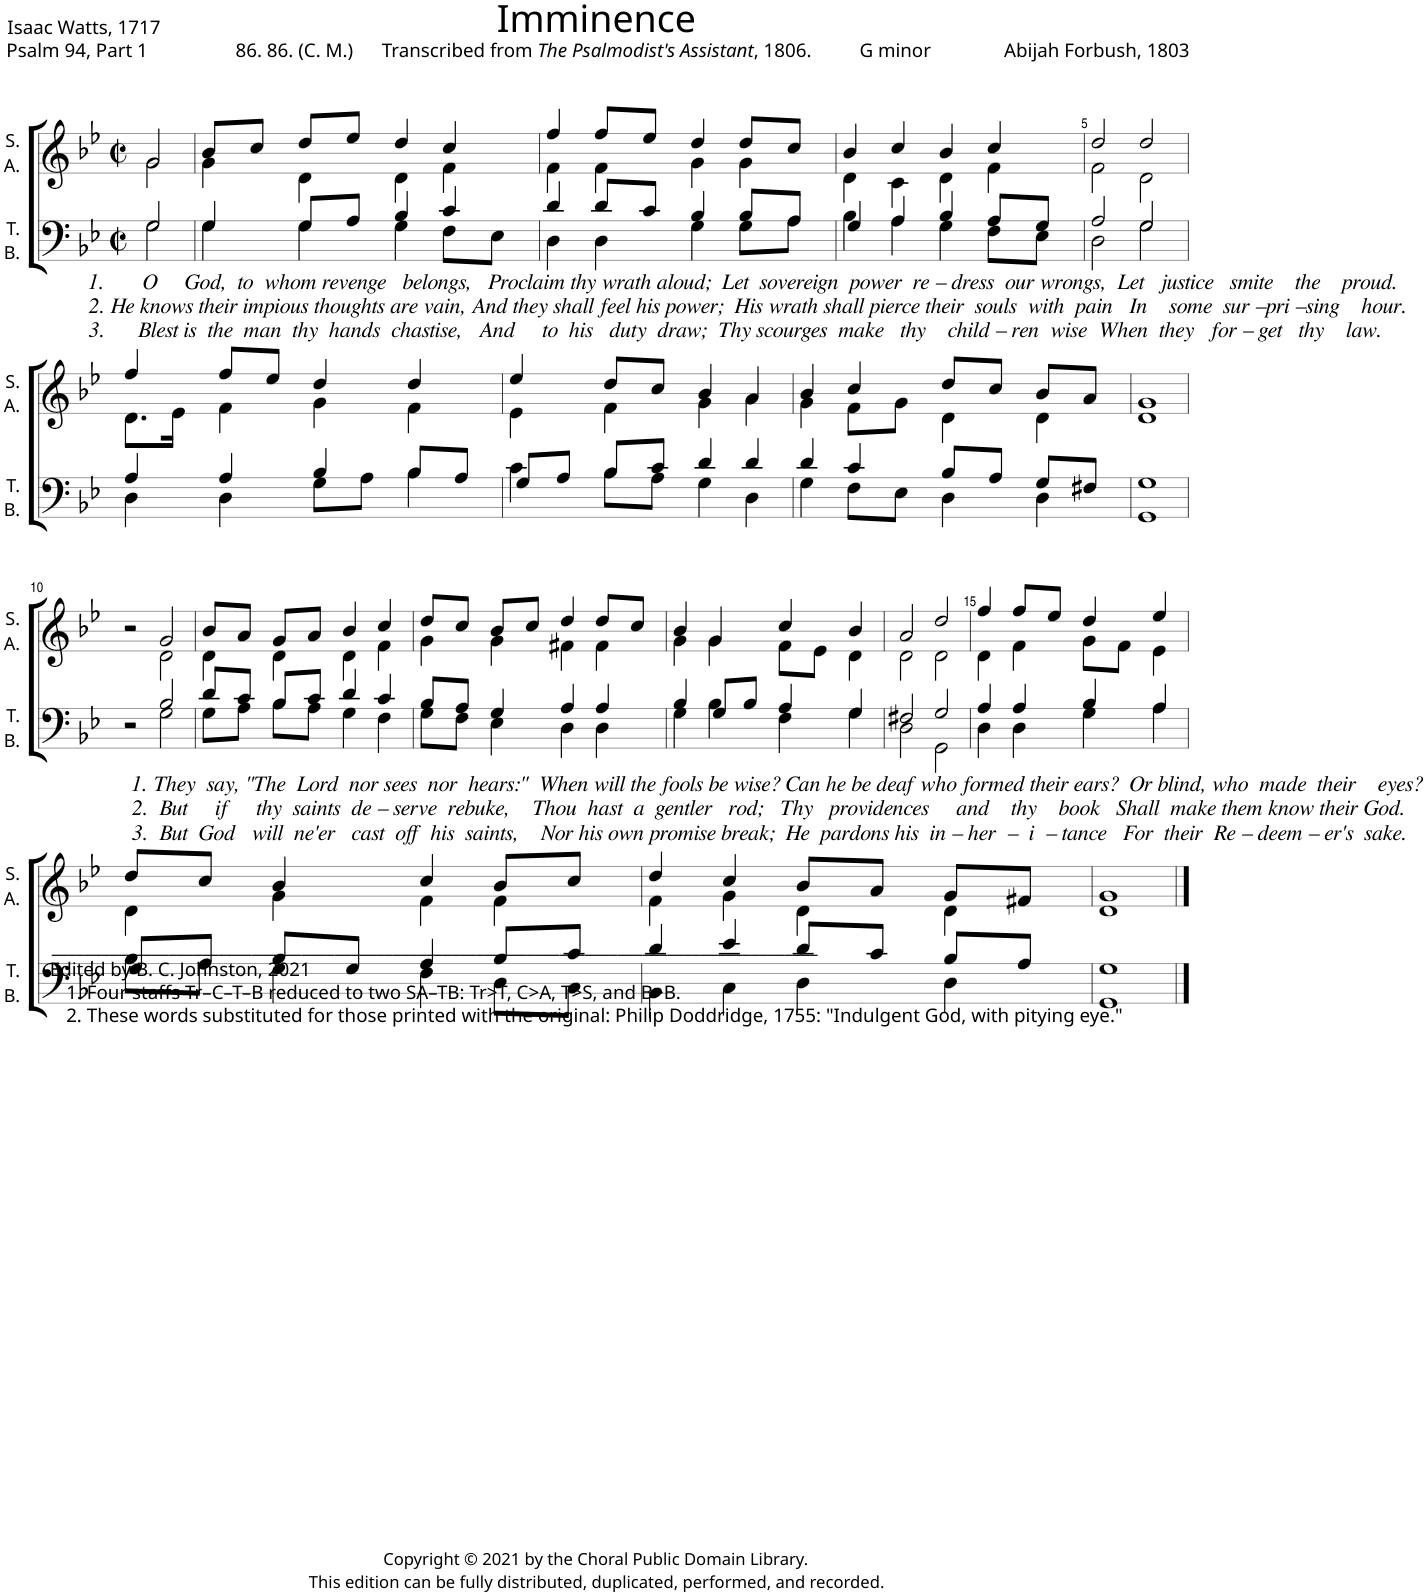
**kern	**kern
*part2	*part1
*staff2	*staff1
*I"T. B.	*I"S. A.
*I'T. B.	*I'S. A.
*clefF4	*clefG2
*k[b-e-]	*k[b-e-]
*M2/2	*M2/2
*met(c|)	*met(c|)
=1	=1
*^	*^
!LO:TX:b:i:t=1.       O     God,  to  whom revenge   belongs,   Proclaim thy wrath aloud;  Let  sovereign  power  re – dress  our wrongs,  Let   justice   smite    the    proud.	!	!	!
!LO:TX:b:t=2. He knows their impious thoughts are vain, And they shall feel his power;  His wrath shall pierce their  souls  with  pain   In    some  sur –pri –sing    hour.	!	!	!
!LO:TX:b:t=3.      Blest is  the  man  thy  hands  chastise,   And     to  his   duty  draw;  Thy scourges  make   thy    child – ren  wise  When  they   for – get   thy    law.	!	!	!
2G/	2G\	2g/	2g\
=2	=2	=2	=2
4G/	4G\	8b-/L	4g\
.	.	8cc/J	.
8G/L	4G\	8dd/L	4d\
8A/J	.	8ee-/J	.
4B-/	4G\	4dd/	4d\
4c/	8F\L	4cc/	4f\
.	8E-\J	.	.
=3	=3	=3	=3
4d/	4D\	4ff/	4f\
8d/L	4D\	8ff/L	4f\
8c/J	.	8ee-/J	.
4B-/	4G\	4dd/	4g\
8B-/L	8G\L	8dd/L	4g\
8A/J	8A\J	8cc/J	.
=4	=4	=4	=4
4G/	4B-\	4b-/	4d\
4A/	4A\	4cc/	4c\
4B-/	4G\	4b-/	4d\
8A/L	8F\L	4cc/	4f\
8G/J	8E-\J	.	.
=5	=5	=5	=5
2A/	2D\	2dd/	2f\
2G/	2G\	2dd/	2d\
!!LO:LB:g=z	!!
=6	=6	=6	=6
4A/	4D\	4ff/	8.d\L
.	.	.	16e-\Jk
4A/	4D\	8ff/L	4f\
.	.	8ee-/J	.
4B-/	8G\L	4dd/	4g\
.	8A\J	.	.
8B-/L	4B-\	4dd/	4f\
8A/J	.	.	.
=7	=7	=7	=7
8G/L	4c\	4ee-/	4e-\
8A/J	.	.	.
8B-/L	8B-\L	8dd/L	4f\
8c/J	8A\J	8cc/J	.
4d/	4G\	4b-/	4g\
4d/	4D\	4a/	4a\
=8	=8	=8	=8
4d/	4G\	4b-/	4g\
4c/	8F\L	4cc/	8f\L
.	8E-\J	.	8g\J
8B-/L	4D\	8dd/L	4d\
8A/J	.	8cc/J	.
8G/L	4D\	8b-/L	4d\
8F#X/J	.	8a/J	.
=9	=9	=9	=9
1G	1GG	1g	1d
!!LO:LB:g=z	!!
=10	=10	=10	=10
2r	2ryy	2r	2ryy
!LO:TX:b:t=____________________________________________________________________________________________	!	!	!
!LO:TX:b:t=Edited by B. C. Johnston, 2021	!	!	!
!LO:TX:b:t=1. Four staffs Tr–C–T–B reduced to two SA–TB&colon; Tr>T, C>A, T>S, and B>B.	!	!	!
!LO:TX:b:t=2. These words substituted for those printed with the original&colon; Philip Doddridge, 1755&colon; "Indulgent God, with pitying eye."	!	!	!
!LO:TX:b:i:t=1. They  say, "The  Lord  nor sees  nor  hears&colon;"  When will the fools be wise? Can he be deaf who formed their ears?  Or blind, who  made  their    eyes?	!	!	!
!LO:TX:b:t=2.  But     if     thy  saints  de – serve  rebuke,    Thou  hast  a  gentler   rod;   Thy   providences     and    thy    book   Shall  make them know their God.	!	!	!
!LO:TX:b:t=3.  But  God   will  ne'er   cast  off  his  saints,    Nor his own promise break;  He  pardons his  in – her  –  i  – tance   For  their  Re – deem – er's  sake.	!	!	!
2B-/	2G\	2g/	2d\
=11	=11	=11	=11
8d/L	8G\L	8b-/L	4d\
8c/J	8A\J	8a/J	.
8B-/L	8B-\L	8g/L	4d\
8c/J	8A\J	8a/J	.
4d/	4G\	4b-/	4d\
4c/	4F\	4cc/	4f\
=12	=12	=12	=12
8B-/L	8G\L	8dd/L	4g\
8A/J	8F\J	8cc/J	.
4G/	4E-\	8b-/L	4g\
.	.	8cc/J	.
4A/	4D\	4dd/	4f#X\
4A/	4D\	8dd/L	4f#\
.	.	8cc/J	.
=13	=13	=13	=13
4B-/	4G\	4b-/	4g\
8G/L	4B-\	4g/	4g\
8B-/J	.	.	.
4A/	4F\	4cc/	8f\L
.	.	.	8e-\J
4G/	4G\	4b-/	4d\
=14	=14	=14	=14
2F#X/	2D\	2a/	2d\
2G/	2GG\	2dd/	2d\
=15	=15	=15	=15
4A/	4D\	4ff/	4d\
4A/	4D\	8ff/L	4f\
.	.	8ee-/J	.
4B-/	4G\	4dd/	8g\L
.	.	.	8f\J
4A/	4A\	4ee-/	4e-\
!!LO:LB:g=z	!!
=16	=16	=16	=16
8G/L	8B-\L	8dd/L	4d\
8A/J	8A\J	8cc/J	.
8B-/L	4G\	4b-/	4g\
8G/J	.	.	.
4A/	4F\	4cc/	4f\
8B-/L	8D\L	8b-/L	4f\
8c/J	8C\J	8cc/J	.
=17	=17	=17	=17
4d/	4BB-\	4dd/	4f\
4e-/	4C\	4cc/	4g\
8d/L	4D\	8b-/L	4d\
8c/J	.	8a/J	.
8B-/L	4D\	8g/L	4d\
8A/J	.	8f#X/J	.
=18	=18	=18	=18
1G	1GG	1g	1d
*v	*v	*	*
*	*v	*v
==	==
*-	*-
